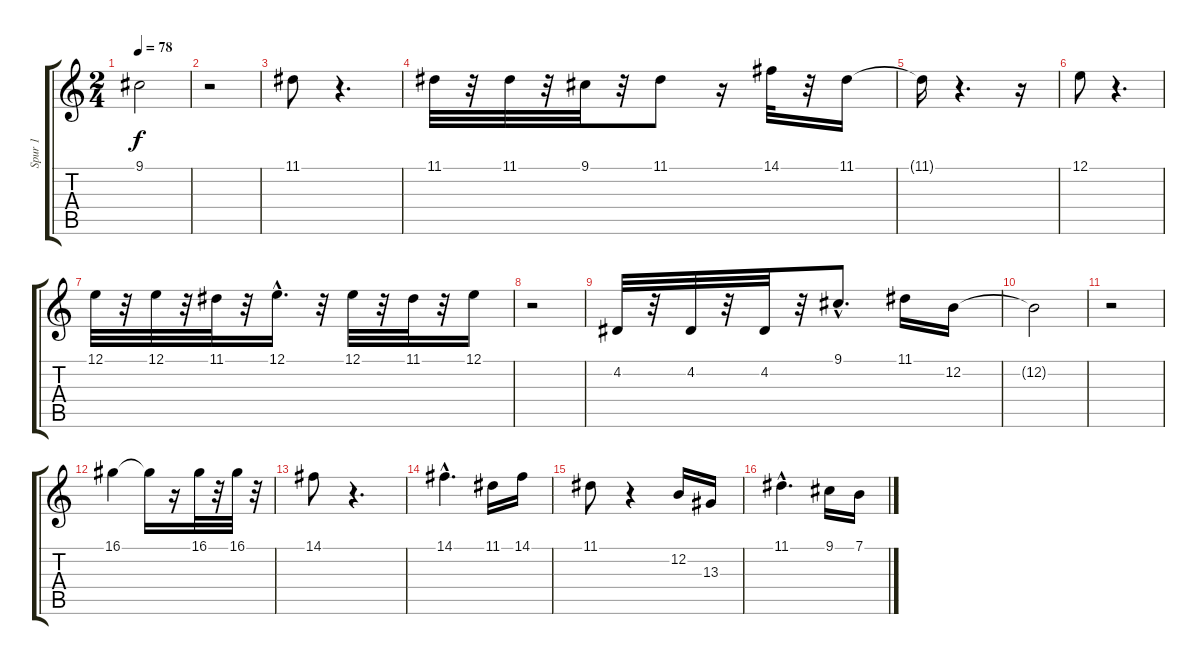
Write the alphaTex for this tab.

\track ("Spur 1" "Spur 1") {instrument piccolo}
\staff {score tabs}
\tuning (E4 B3 G3 D3 A2 E2) {hide}
\ts (2 4)
\tempo 78
\clef g2
\ks c
9.1.2{dy f} |
r.2 |
11.1.8 r.4{d} |
11.1.32 r.32 11.1.32 r.32 9.1.32 r.32 11.1.8 r.16 14.1.32 r.32 11.1.16 |
11.1{t}.16 r.4{d} r.16 |
12.1.8 r.4{d} |
12.1.32 r.32 12.1.32 r.32 11.1.32 r.32 12.1{hac}.16{d} r.32 12.1.32 r.32 11.1.32 r.32 12.1.16 |
r.2 |
4.2.32 r.32 4.2.32 r.32 4.2.32 r.32 9.1{hac}.8{d} 11.1.16 12.2.16 |
12.2{t}.2 |
r.2 |
16.1.4 16.1{t}.16 r.16 16.1.32 r.32 16.1.32 r.32 |
14.1.8 r.4{d} |
14.1{hac}.4{d} 11.1.16 14.1.16 |
11.1.8 r.4 12.2.16 13.3.16 |
11.1{hac}.4{d} 9.1.16 7.1.16
